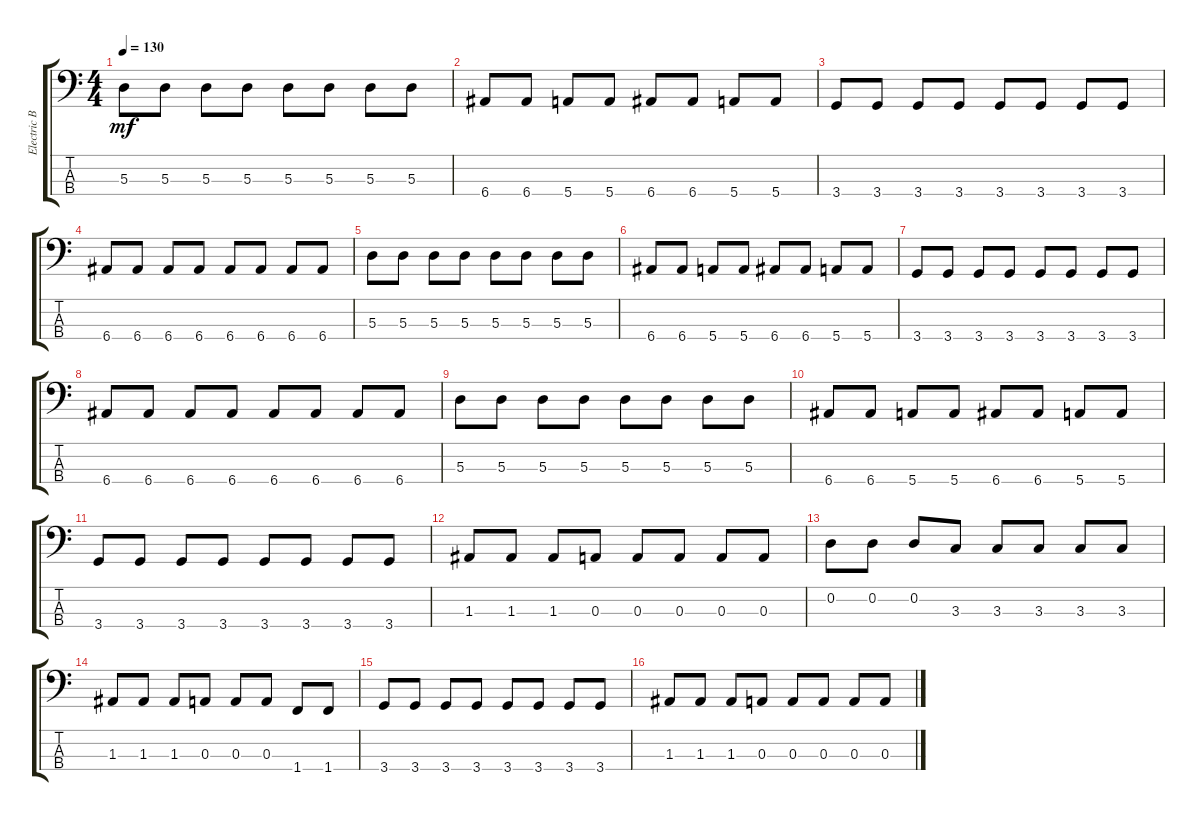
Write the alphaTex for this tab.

\track ("Electric Bass" "Electric B") {instrument electricbassfinger}
\staff {score tabs}
\tuning (G2 D2 A1 E1) {hide}
\ts (4 4)
\tempo 130
\clef f4
\ks c
5.3.8{dy mf} 5.3.8 5.3.8 5.3.8 5.3.8 5.3.8 5.3.8 5.3.8 |
6.4.8 6.4.8 5.4.8 5.4.8 6.4.8 6.4.8 5.4.8 5.4.8 |
3.4.8 3.4.8 3.4.8 3.4.8 3.4.8 3.4.8 3.4.8 3.4.8 |
6.4.8 6.4.8 6.4.8 6.4.8 6.4.8 6.4.8 6.4.8 6.4.8 |
5.3.8 5.3.8 5.3.8 5.3.8 5.3.8 5.3.8 5.3.8 5.3.8 |
6.4.8 6.4.8 5.4.8 5.4.8 6.4.8 6.4.8 5.4.8 5.4.8 |
3.4.8 3.4.8 3.4.8 3.4.8 3.4.8 3.4.8 3.4.8 3.4.8 |
6.4.8 6.4.8 6.4.8 6.4.8 6.4.8 6.4.8 6.4.8 6.4.8 |
5.3.8 5.3.8 5.3.8 5.3.8 5.3.8 5.3.8 5.3.8 5.3.8 |
6.4.8 6.4.8 5.4.8 5.4.8 6.4.8 6.4.8 5.4.8 5.4.8 |
3.4.8 3.4.8 3.4.8 3.4.8 3.4.8 3.4.8 3.4.8 3.4.8 |
1.3.8 1.3.8 1.3.8 0.3.8 0.3.8 0.3.8 0.3.8 0.3.8 |
0.2.8 0.2.8 0.2.8 3.3.8 3.3.8 3.3.8 3.3.8 3.3.8 |
1.3.8 1.3.8 1.3.8 0.3.8 0.3.8 0.3.8 1.4.8 1.4.8 |
3.4.8 3.4.8 3.4.8 3.4.8 3.4.8 3.4.8 3.4.8 3.4.8 |
1.3.8 1.3.8 1.3.8 0.3.8 0.3.8 0.3.8 0.3.8 0.3.8
